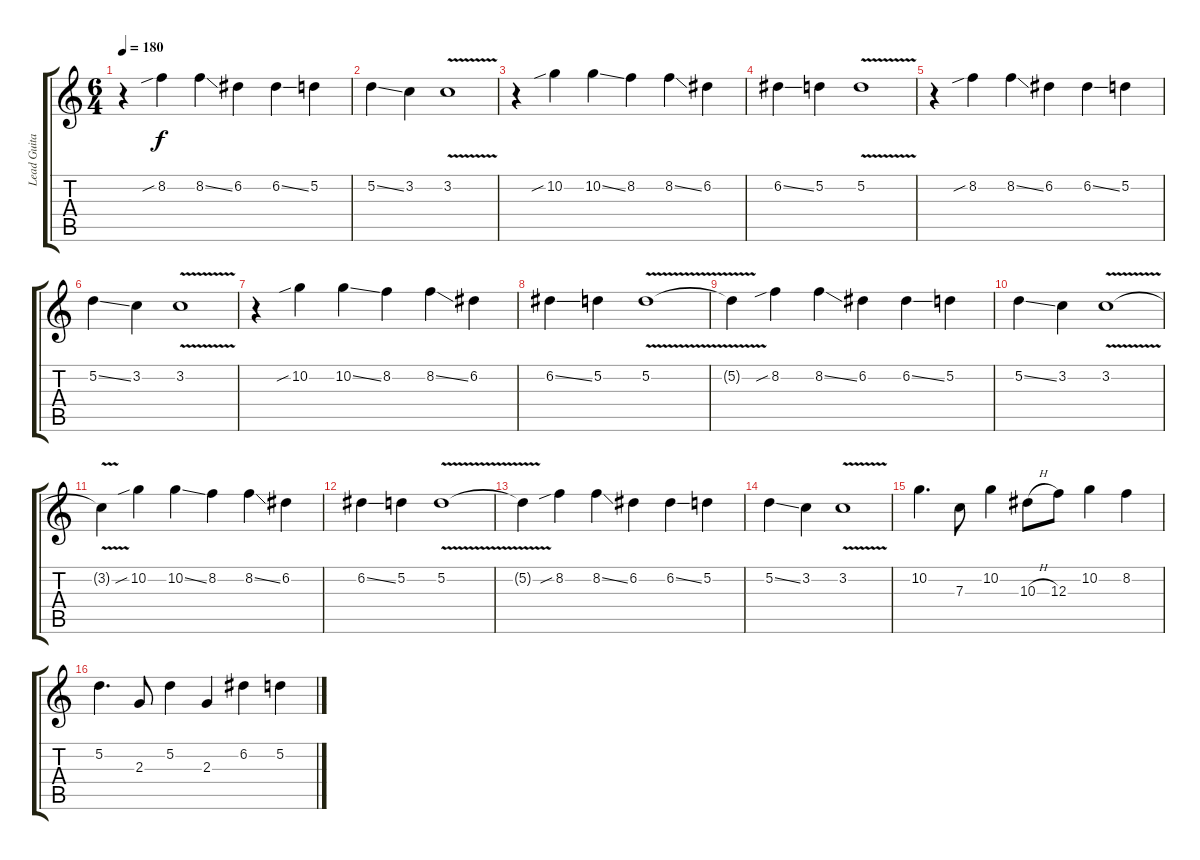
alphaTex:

\track ("Lead Guitar" "Lead Guita") {instrument overdrivenguitar}
\staff {score tabs}
\tuning (D4 A3 F3 C3 G2 D2) {hide}
\ts (6 4)
\tempo 180
\clef g2
\ks c
r.4{dy f} 8.2{sib}.4 8.2{ss}.4 6.2.4 6.2{ss}.4 5.2.4 |
5.2{ss}.4 3.2.4 3.2{v}.1 |
r.4 10.2{sib}.4 10.2{ss}.4 8.2.4 8.2{ss}.4 6.2.4 |
6.2{ss}.4 5.2.4 5.2{v}.1 |
r.4 8.2{sib}.4 8.2{ss}.4 6.2.4 6.2{ss}.4 5.2.4 |
5.2{ss}.4 3.2.4 3.2{v}.1 |
r.4{instrument overdrivenguitar} 10.2{sib}.4 10.2{ss}.4 8.2.4 8.2{ss}.4 6.2.4 |
6.2{ss}.4 5.2.4 5.2{v}.1 |
5.2{t}.4 8.2{sib}.4 8.2{ss}.4 6.2.4 6.2{ss}.4 5.2.4 |
5.2{ss}.4 3.2.4 3.2{v}.1 |
3.2{t}.4 10.2{sib}.4 10.2{ss}.4 8.2.4 8.2{ss}.4 6.2.4 |
6.2{ss}.4 5.2.4 5.2{v}.1 |
5.2{t}.4 8.2{sib}.4 8.2{ss}.4 6.2.4 6.2{ss}.4 5.2.4 |
5.2{ss}.4 3.2.4 3.2{v}.1 |
10.2.4{d volume 14 instrument overdrivenguitar} 7.3.8 10.2.4 10.3{h}.8 12.3.8 10.2.4 8.2.4 |
5.2.4{d} 2.3.8 5.2.4 2.3.4 6.2.4 5.2.4
